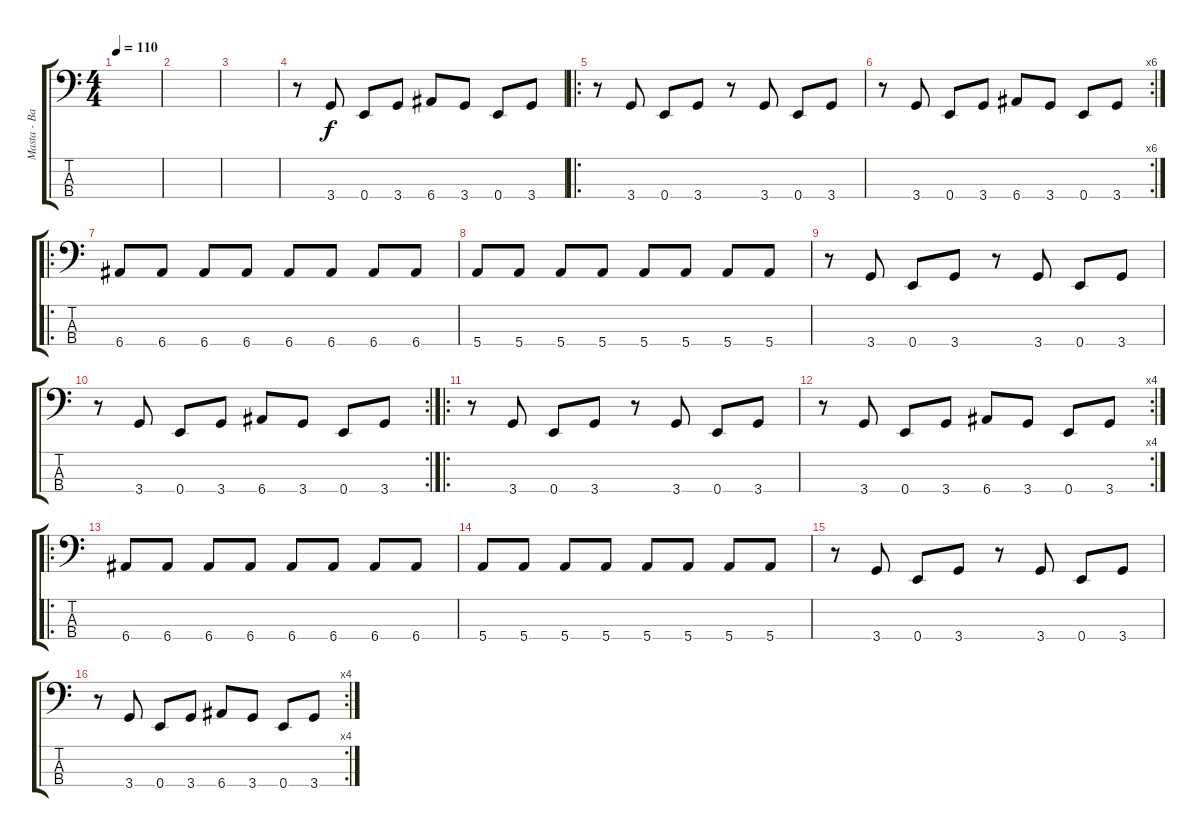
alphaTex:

\track ("Masta - Bass" "Masta - Ba") {instrument electricbasspick}
\staff {score tabs}
\tuning (G2 D2 A1 E1) {hide}
\ts (4 4)
\tempo 110
\clef f4
\ks c
|
|
|
r.8 3.4.8 0.4.8 3.4.8 6.4.8 3.4.8 0.4.8 3.4.8 |
\ro
r.8 3.4.8 0.4.8 3.4.8 r.8 3.4.8 0.4.8 3.4.8 |
\rc 6
r.8 3.4.8 0.4.8 3.4.8 6.4.8 3.4.8 0.4.8 3.4.8 |
\ro
6.4.8 6.4.8 6.4.8 6.4.8 6.4.8 6.4.8 6.4.8 6.4.8 |
5.4.8 5.4.8 5.4.8 5.4.8 5.4.8 5.4.8 5.4.8 5.4.8 |
r.8 3.4.8 0.4.8 3.4.8 r.8 3.4.8 0.4.8 3.4.8 |
\rc 2
r.8 3.4.8 0.4.8 3.4.8 6.4.8 3.4.8 0.4.8 3.4.8 |
\ro
r.8 3.4.8 0.4.8 3.4.8 r.8 3.4.8 0.4.8 3.4.8 |
\rc 4
r.8 3.4.8 0.4.8 3.4.8 6.4.8 3.4.8 0.4.8 3.4.8 |
\ro
6.4.8 6.4.8 6.4.8 6.4.8 6.4.8 6.4.8 6.4.8 6.4.8 |
5.4.8 5.4.8 5.4.8 5.4.8 5.4.8 5.4.8 5.4.8 5.4.8 |
r.8 3.4.8 0.4.8 3.4.8 r.8 3.4.8 0.4.8 3.4.8 |
\rc 4
r.8 3.4.8 0.4.8 3.4.8 6.4.8 3.4.8 0.4.8 3.4.8
